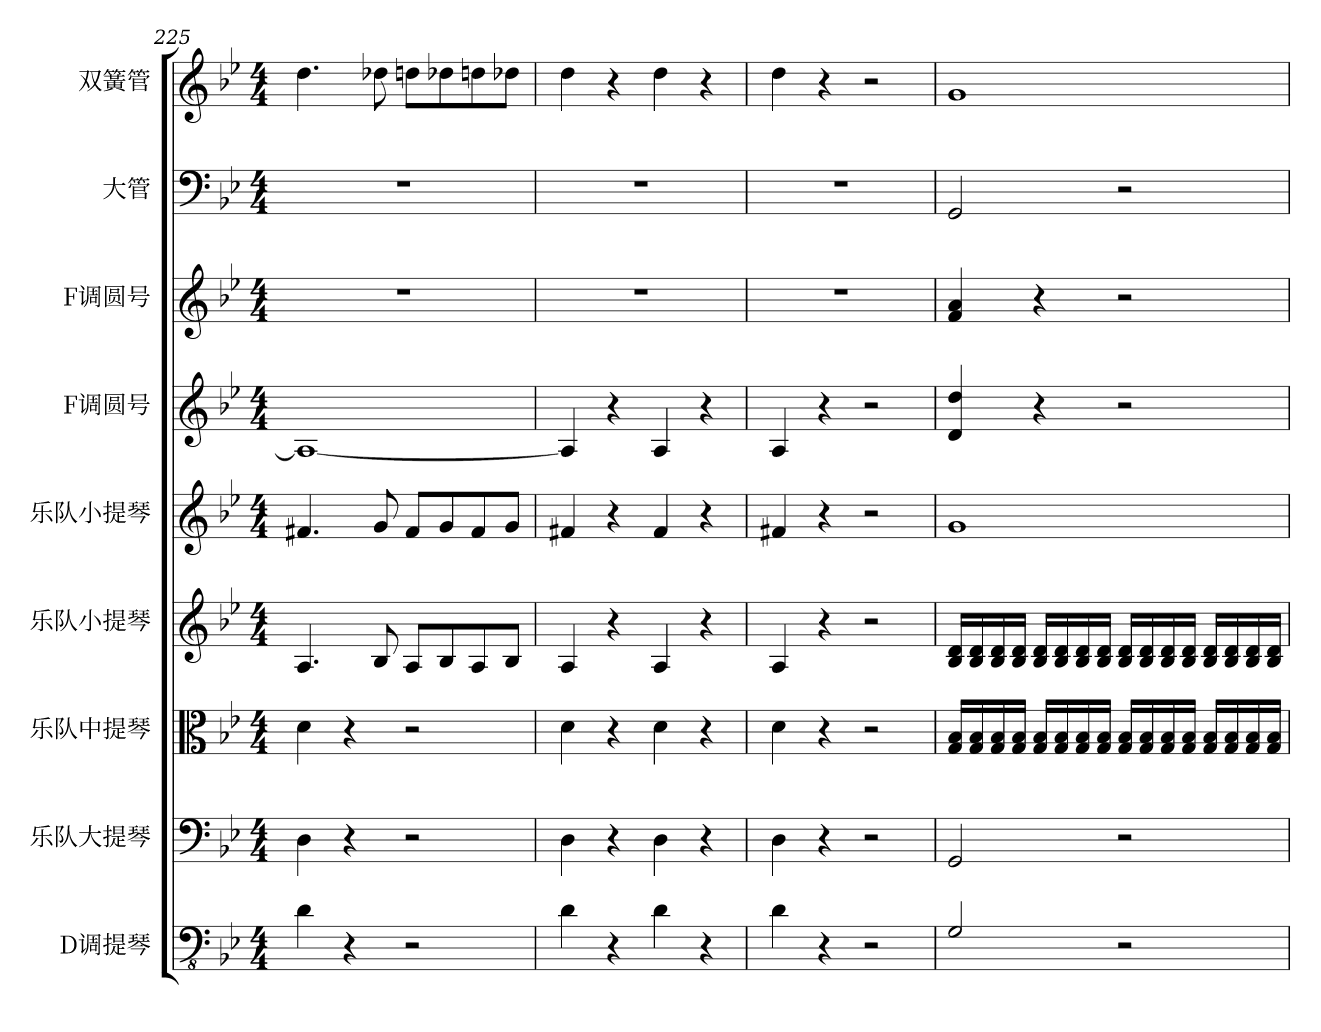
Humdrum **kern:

**kern	**kern	**kern	**kern	**kern	**kern	**kern	**kern	**kern
*part9	*part8	*part7	*part6	*part5	*part4	*part3	*part2	*part1
*staff9	*staff8	*staff7	*staff6	*staff5	*staff4	*staff3	*staff2	*staff1
*I"D调提琴	*I"乐队大提琴	*I"乐队中提琴	*I"乐队小提琴	*I"乐队小提琴	*I"F调圆号	*I"F调圆号	*I"大管	*I"双簧管
*clefFv4	*clefF4	*clefC3	*clefG2	*clefG2	*clefG2	*clefG2	*clefF4	*clefG2
*ITrd7c12	*	*	*	*	*ITrd4c7	*ITrd4c7	*	*
*k[b-e-]	*k[b-e-]	*k[b-e-]	*k[b-e-]	*k[b-e-]	*k[b-e-a-]	*k[b-e-a-]	*k[b-e-]	*k[b-e-]
*M4/4	*M4/4	*M4/4	*M4/4	*M4/4	*M4/4	*M4/4	*M4/4	*M4/4
=225	=225	=225	=225	=225	=225	=225	=225	=225
4DD\	4D\	4d\	4.A/	4.f#X/	1D_	1r	1r	4.dd\
4r	4r	4r	.	.	.	.	.	.
.	.	.	8B-/	8g/	.	.	.	8dd-X\
*	*	*	*	*	*	*	*	*MM140
2r	2r	2r	8A/L	8f#/L	.	.	.	8ddn\L
.	.	.	8B-/	8g/	.	.	.	8dd-X\
.	.	.	8A/	8f#/	.	.	.	8ddn\
.	.	.	8B-/J	8g/J	.	.	.	8dd-X\J
=226	=226	=226	=226	=226	=226	=226	=226	=226
*	*	*	*	*	*	*	*	*MM130
4DD\	4D\	4d\	4A/	4f#X/	4D/]	1r	1r	4dd\
4r	4r	4r	4r	4r	4r	.	.	4r
4DD\	4D\	4d\	4A/	4f#/	4D/	.	.	4dd\
4r	4r	4r	4r	4r	4r	.	.	4r
=227	=227	=227	=227	=227	=227	=227	=227	=227
4DD\	4D\	4d\	4A/	4f#X/	4D/	1r	1r	4dd\
4r	4r	4r	4r	4r	4r	.	.	4r
2r	2r	2r	2r	2r	2r	.	.	2r
!!LO:PB:g=z
=228	=228	=228	=228	=228	=228	=228	=228	=228
*	*	*	*	*	*	*	*	*MM152
2GGG/	2GG/	16G/ 16B-/LL	16B-/ 16d/LL	1g	4G/ 4g/	4B-/ 4d/	2GG/	1g
.	.	16G/ 16B-/	16B-/ 16d/	.	.	.	.	.
.	.	16G/ 16B-/	16B-/ 16d/	.	.	.	.	.
.	.	16G/ 16B-/JJ	16B-/ 16d/JJ	.	.	.	.	.
.	.	16G/ 16B-/LL	16B-/ 16d/LL	.	4r	4r	.	.
.	.	16G/ 16B-/	16B-/ 16d/	.	.	.	.	.
.	.	16G/ 16B-/	16B-/ 16d/	.	.	.	.	.
.	.	16G/ 16B-/JJ	16B-/ 16d/JJ	.	.	.	.	.
2r	2r	16G/ 16B-/LL	16B-/ 16d/LL	.	2r	2r	2r	.
.	.	16G/ 16B-/	16B-/ 16d/	.	.	.	.	.
.	.	16G/ 16B-/	16B-/ 16d/	.	.	.	.	.
.	.	16G/ 16B-/JJ	16B-/ 16d/JJ	.	.	.	.	.
.	.	16G/ 16B-/LL	16B-/ 16d/LL	.	.	.	.	.
.	.	16G/ 16B-/	16B-/ 16d/	.	.	.	.	.
.	.	16G/ 16B-/	16B-/ 16d/	.	.	.	.	.
.	.	16G/ 16B-/JJ	16B-/ 16d/JJ	.	.	.	.	.
=	=	=	=	=	=	=	=	=
*-	*-	*-	*-	*-	*-	*-	*-	*-
